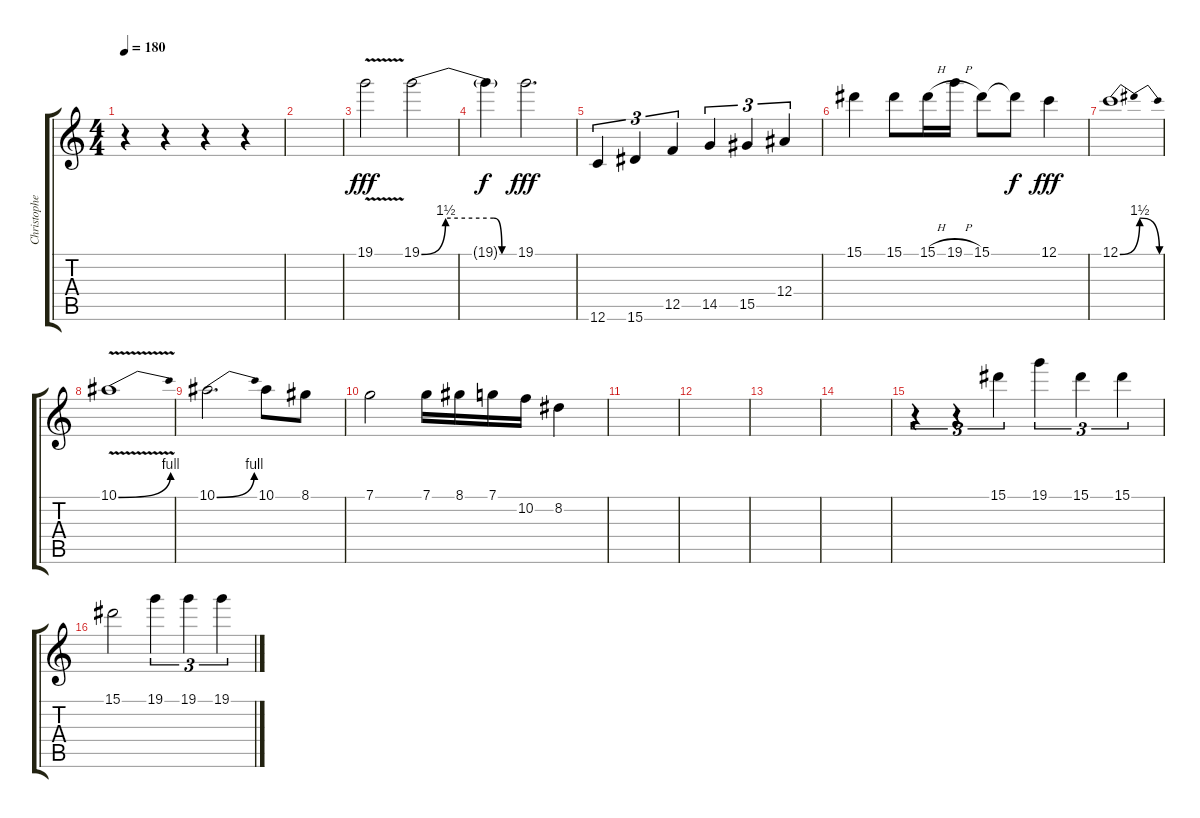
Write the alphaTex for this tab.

\track ("Christopher Amott" "Christophe") {instrument overdrivenguitar}
\staff {score tabs}
\tuning (C4 G3 Eb3 Bb2 F2 C2) {hide}
\ts (4 4)
\tempo 180
\clef g2
\ks c
r.4{dy fff} r.4 r.4 r.4 |
|
19.1{v}.2 19.1{be (custom 0 0 15 6 45 6 50 0 60 0)}.2 |
19.1{t}.4{dy f} 19.1.2{d dy fff} |
12.6.4{tu (3 2)} 15.6.4{tu (3 2)} 12.5.4{tu (3 2)} 14.5.4{tu (3 2)} 15.5.4{tu (3 2)} 12.4.4{tu (3 2)} |
15.1.4 15.1.8 15.1{h}.16 19.1{h}.16 15.1.8 15.1{t}.8{dy f} 12.1.4{dy fff} |
12.1{be (bendrelease 0 0 15 6 45 6 60 0)}.1 |
10.1{be (bend 0 0 60 4) v}.1 |
10.1{be (bend 0 0 60 4)}.2{d} 10.1.8 8.1.8 |
7.1.2 7.1.16 8.1.16 7.1.16 10.2.16 8.2.4 |
|
|
|
|
r.4{tu (3 2)} r.4{tu (3 2)} 15.1.4{tu (3 2)} 19.1.4{tu (3 2)} 15.1.4{tu (3 2)} 15.1.4{tu (3 2)} |
15.1.2 19.1.4{tu (3 2)} 19.1.4{tu (3 2)} 19.1.4{tu (3 2)}
